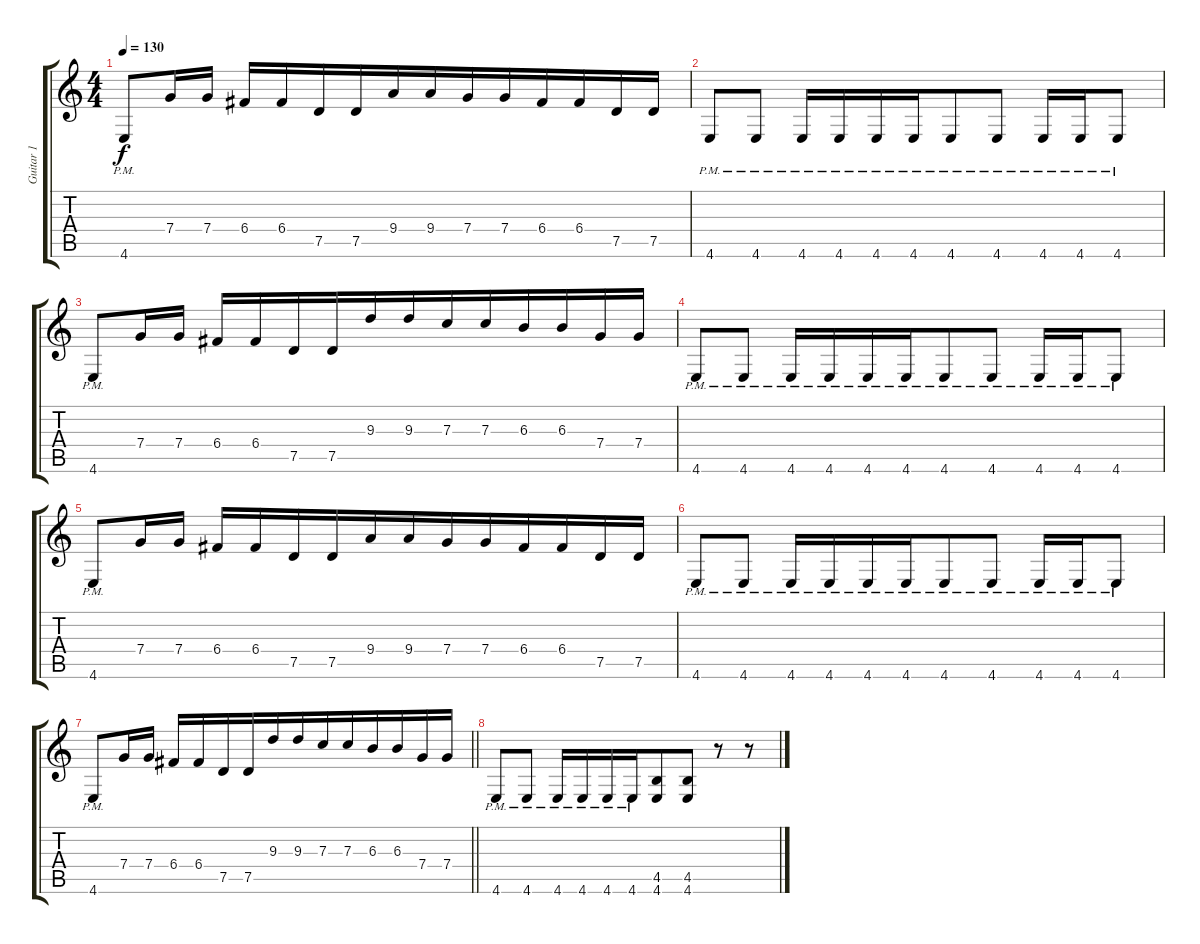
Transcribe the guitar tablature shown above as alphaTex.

\track ("Guitar 1" "Guitar 1") {instrument distortionguitar}
\staff {score tabs}
\tuning (D4 A3 F3 C3 G2 C2) {hide}
\ts (4 4)
\tempo 130
\clef g2
\ks c
4.6{pm}.8{dy f} 7.4.16{beam merge} 7.4.16 6.4.16{beam merge} 6.4.16{beam merge} 7.5.16{beam merge} 7.5.16{beam merge} 9.4.16{beam merge} 9.4.16{beam merge} 7.4.16{beam merge} 7.4.16{beam merge} 6.4.16{beam merge} 6.4.16{beam merge} 7.5.16{beam merge} 7.5.16 |
4.6{pm}.8{beam merge} 4.6{pm}.8 4.6{pm}.16{beam merge} 4.6{pm}.16 4.6{pm}.16{beam merge} 4.6{pm}.16{beam merge} 4.6{pm}.8 4.6{pm}.8 4.6{pm}.16 4.6{pm}.16 4.6{pm}.8 |
4.6{pm}.8 7.4.16{beam merge} 7.4.16 6.4.16{beam merge} 6.4.16{beam merge} 7.5.16{beam merge} 7.5.16{beam merge} 9.3.16{beam merge} 9.3.16{beam merge} 7.3.16{beam merge} 7.3.16{beam merge} 6.3.16{beam merge} 6.3.16{beam merge} 7.4.16{beam merge} 7.4.16 |
4.6{pm}.8{beam merge} 4.6{pm}.8 4.6{pm}.16{beam merge} 4.6{pm}.16 4.6{pm}.16{beam merge} 4.6{pm}.16{beam merge} 4.6{pm}.8 4.6{pm}.8 4.6{pm}.16 4.6{pm}.16 4.6{pm}.8 |
4.6{pm}.8 7.4.16{beam merge} 7.4.16 6.4.16{beam merge} 6.4.16{beam merge} 7.5.16{beam merge} 7.5.16{beam merge} 9.4.16{beam merge} 9.4.16{beam merge} 7.4.16{beam merge} 7.4.16{beam merge} 6.4.16{beam merge} 6.4.16{beam merge} 7.5.16{beam merge} 7.5.16 |
4.6{pm}.8{beam merge} 4.6{pm}.8 4.6{pm}.16{beam merge} 4.6{pm}.16 4.6{pm}.16{beam merge} 4.6{pm}.16{beam merge} 4.6{pm}.8 4.6{pm}.8 4.6{pm}.16 4.6{pm}.16 4.6{pm}.8 |
\barLineRight lightlight
4.6{pm}.8 7.4.16{beam merge} 7.4.16 6.4.16{beam merge} 6.4.16{beam merge} 7.5.16{beam merge} 7.5.16{beam merge} 9.3.16{beam merge} 9.3.16{beam merge} 7.3.16{beam merge} 7.3.16{beam merge} 6.3.16{beam merge} 6.3.16{beam merge} 7.4.16{beam merge} 7.4.16 |
4.6{pm}.8{beam merge} 4.6{pm}.8 4.6{pm}.16{beam merge} 4.6{pm}.16 4.6{pm}.16{beam merge} 4.6{pm}.16{beam merge} (4.5 4.6).8 (4.5 4.6).8 r.8 r.8
